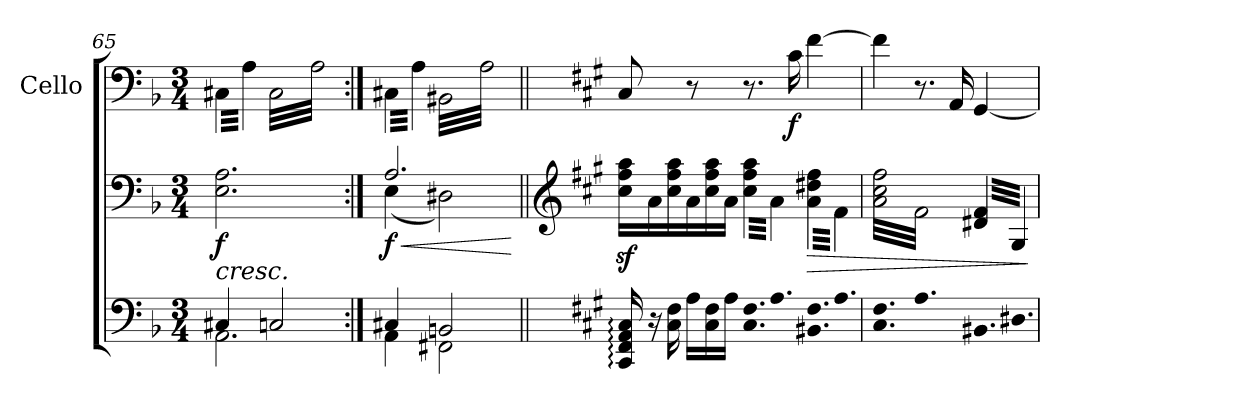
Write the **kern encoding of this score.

**kern	**kern	**dynam	**kern	**dynam
*part2	*part2	*part2	*part1	*part1
*staff3	*staff2	*staff2/3	*staff1	*staff1
*	*	*	*I"Cello	*
*clefF4	*clefF4	*	*clefF4	*
*k[b-]	*k[b-]	*	*k[b-]	*
*F:	*F:	*	*F:	*
*M3/4	*M3/4	*	*M3/4	*
=65	=65	=65	=65	=65
*^	*	*	*	*
!	!	!	!LO:HP:b	!	!
*	*	*	*	*Xtuplet	*
!	!	!	!LO:DY:n=1:b	!LO:N:vis=8.	!
*	*	*	*	*tremolo	*
4C#X/	2.AA\	2.E\ 2.A\	< f	(>32C#X\LLL	.
.	.	.	.	32A\)	.
.	.	.	.	32C#X\	.
.	.	.	.	32A\)	.
!	!	!	!	!LO:N:vis=8.	!
.	.	.	.	32C#X\	.
.	.	.	.	32A\)	.
.	.	.	.	32C#X\	.
.	.	.	.	32A\)JJJ	.
!	!	!	!	!LO:N:vis=4.	!
2Cn/	.	.	.	(>32C#\LLL	.
.	.	.	.	32A\)	.
.	.	.	.	32C#\	.
.	.	.	.	32A\)	.
.	.	.	.	32C#\	.
.	.	.	.	32A\)	.
.	.	.	.	32C#\	.
.	.	.	.	32A\)	.
!	!	!	!	!LO:N:vis=4.	!
.	.	.	.	32C#\	.
.	.	.	.	32A\)	.
.	.	.	.	32C#\	.
.	.	.	.	32A\)	.
.	.	.	.	32C#\	.
.	.	.	.	32A\)	.
.	.	.	.	32C#\	.
.	.	.	.	32A\)JJJ	.
=65X1:|!	=65X1:|!	=65X1:|!	=65X1:|!	=65X1:|!	=65X1:|!
!	!	!	!LO:HP:b	!LO:N:vis=8.	!
*	*	*^	*	*	*
!	!	!	!	!LO:DY:n=1:b	!	!
4C#X/	4AA\	2.A/	(<4E\	< f	(>32C#X\LLL	.
.	.	.	.	.	32A\)	.
.	.	.	.	.	32C#X\	.
.	.	.	.	.	32A\)	.
!	!	!	!	!	!LO:N:vis=8.	!
.	.	.	.	.	32C#X\	.
.	.	.	.	.	32A\)	.
.	.	.	.	.	32C#X\	.
.	.	.	.	.	32A\)JJJ	.
!	!	!	!	!	!LO:N:vis=4.	!
2BBn/	2FF#X\	.	2D#X\)	.	(>32BB#X\LLL	.
.	.	.	.	.	32A\)	.
.	.	.	.	.	32BB#X\	.
.	.	.	.	.	32A\)	.
.	.	.	.	.	32BB#X\	.
.	.	.	.	.	32A\)	.
.	.	.	.	.	32BB#X\	.
.	.	.	.	.	32A\)	.
!	!	!	!	!	!LO:N:vis=4.	!
.	.	.	.	.	32BB#X\	.
.	.	.	.	.	32A\)	.
.	.	.	.	.	32BB#X\	.
.	.	.	.	.	32A\)	.
.	.	.	.	.	32BB#X\	.
.	.	.	.	.	32A\)	.
.	.	.	.	.	32BB#X\	.
.	.	.	.	.	32A\)JJJ	.
*	*	*	*	*	*Xtremolo	*
*v	*v	*	*	*	*	*
*	*v	*v	*	*	*
.	.	[	.	.
!!LO:LB:g=z
=66||	=66||	=66||	=66||	=66||
*	*clefG2	*	*	*
*k[f#c#g#]	*k[f#c#g#]	*	*k[f#c#g#]	*
*Xtuplet	*Xtuplet	*	*	*
24CC#/: 24FF#/: 24AA/: 24C#/:	(>24cc#\z< 24ff#\z< 24aa\z<LL	.	8C#/	.
.	.	.	.	.
24r	24a\	.	.	.
.	.	.	.	.
24C#\ 24F#\	24cc#\ 24ff#\ 24aa\	.	.	.
.	.	.	.	.
24A\LL	24a\	.	8r	.
.	.	.	.	.
24C#\ 24F#\	24cc#\ 24ff#\ 24aa\	.	.	.
.	.	.	.	.
24A\JJ	24a\JJ	.	.	.
.	.	.	.	.
!LO:N:vis=4.	!LO:N:vis=32.	!	!	!
*	*tremolo	*	*	*
12.C#\ 12.F#\	32cc#\ 32ff#\ 32aa\LLL	.	8.r	.
.	32a\)	.	.	.
.	32cc#\ 32ff#\ 32aa\	.	.	.
.	32a\)	.	.	.
!LO:N:vis=4.	!LO:N:vis=8.	!	!	!
12.A\	32cc#\ 32ff#\ 32aa\	.	.	.
.	32a\)	.	.	.
!	!	!	!	!LO:DY:b
.	32cc#\ 32ff#\ 32aa\	.	16c#\	f
.	32a\)JJJ	.	.	.
!LO:N:vis=4.	!LO:N:vis=32.	!LO:HP:b	!	!
12.BB#X\ 12.F#\	(>32a\ 32dd#X\ 32ff#\LLL	>	[4f#\	.
.	32f#\	.	.	.
.	32a\ 32dd#X\ 32ff#\	.	.	.
.	32f#\	.	.	.
!LO:N:vis=4.	!LO:N:vis=8.	!	!	!
12.A\	32a\ 32dd#X\ 32ff#\	.	.	.
.	32f#\	.	.	.
.	32a\ 32dd#X\ 32ff#\	.	.	.
.	32f#\JJJ	.	.	.
.	.	[	.	.
=67	=67	=67	=67	=67
!LO:N:vis=2.	!LO:N:vis=16.	!	!	!
6.C#\ 6.F#\	32a\ 32cc#\ 32ff#\LLL	.	4f#\]	.
.	32f#\)	.	.	.
.	32a\ 32cc#\ 32ff#\	.	.	.
.	32f#\)	.	.	.
.	32a\ 32cc#\ 32ff#\	.	.	.
.	32f#\)	.	.	.
.	32a\ 32cc#\ 32ff#\	.	.	.
.	32f#\)	.	.	.
!LO:N:vis=2.	!LO:N:vis=4.	!	!	!
6.A\	32a\ 32cc#\ 32ff#\	.	8.r	.
.	32f#\)	.	.	.
.	32a\ 32cc#\ 32ff#\	.	.	.
.	32f#\)	.	.	.
.	32a\ 32cc#\ 32ff#\	.	.	.
.	32f#\)	.	.	.
.	32a\ 32cc#\ 32ff#\	.	16AA/	.
.	32f#\)JJJ	.	.	.
!LO:N:vis=4.	!LO:N:vis=16.	!	!	!
12.BB#X\	32d#X/ 32f#/LLL	.	[4GG#/	.
.	32G#/	.	.	.
.	32d#X/ 32f#/	.	.	.
.	32G#/	.	.	.
!LO:N:vis=4.	!LO:N:vis=8.	!	!	!
12.D#X\	32d#X/ 32f#/	.	.	.
.	32G#/	.	.	.
.	32d#X/ 32f#/	.	.	.
.	32G#/JJJ	.	.	.
*	*Xtremolo	*	*	*
.	.	]	.	.
.	.	.	.	.
.	.	.	.	.
.	.	.	.	.
=	=	=	=	=
*-	*-	*-	*-	*-
